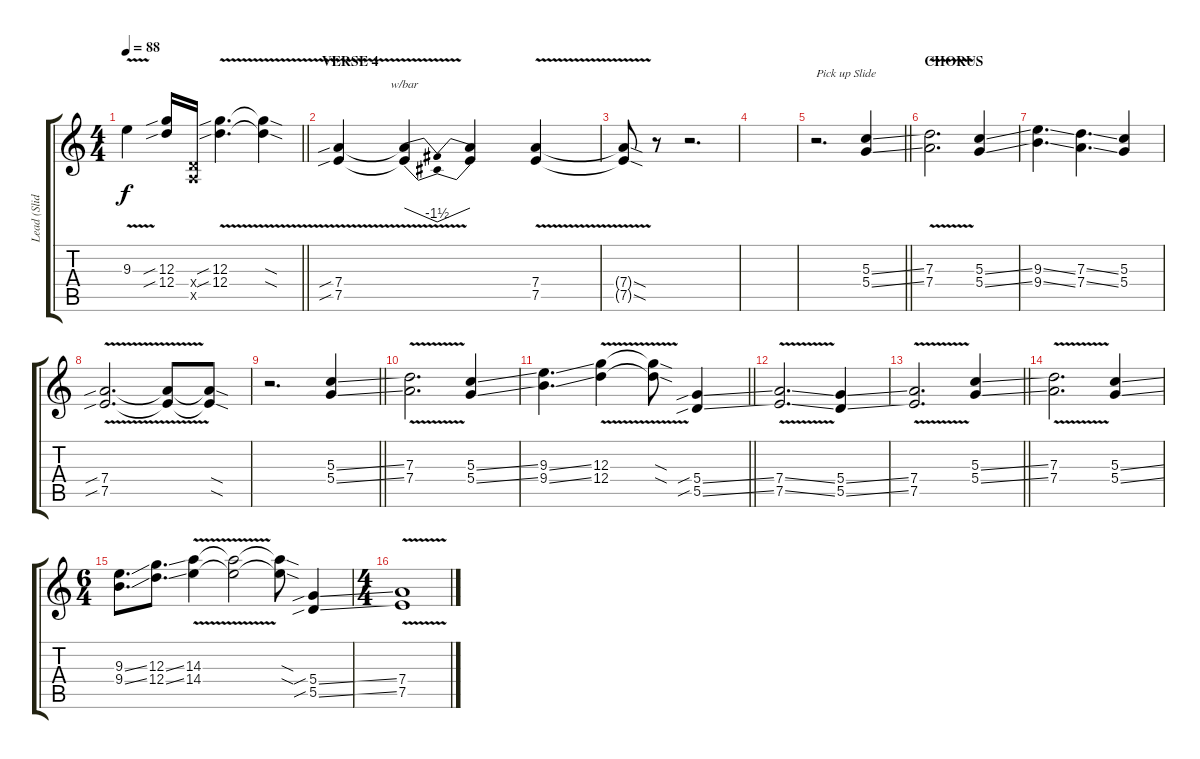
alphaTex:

\track ("Lead (Slide)" "Lead (Slid") {instrument overdrivenguitar}
\staff {score tabs}
\tuning (E4 B3 G3 D3 A2 E2) {hide}
\ts (4 4)
\tempo 88
\clef g2
\barLineRight lightlight
\ks c
9.3{v}.4{dy f} (12.3{sib} 12.4{sib}).16 (0.4{x} 0.5{x}).16 (12.3{sib} 12.4{v sib}).4{d} (12.3{sod t} 12.4{sod t}).4 |
\section ("" "VERSE 4")
(7.4{v sib} 7.5{v sib}).4 (7.4{t} 7.5{t}).4{tbe (dip default 0 0 30 -6 60 0)} (7.4{t} 7.5{t}).4 (7.4{v} 7.5).4 |
(7.4{sod t} 7.5{sod t}).8{volume 14} r.8 r.2{d} |
|
\barLineRight lightlight
r.2{d txt "Pick up Slide"} (5.3{ss} 5.4{ss}).4 |
\section ("" "CHORUS")
(7.3{v} 7.4{v}).2{d} (5.3{ss} 5.4{ss}).4 |
(9.3{ss} 9.4{ss}).4{d} (7.3{ss} 7.4{ss}).4{d} (5.3 5.4).4 |
(7.4{v sib} 7.5{v sib}).2{d} (7.4{t} 7.5{t}).8 (7.4{sod t} 7.5{sod t}).8 |
\barLineRight lightlight
r.2{d} (5.3{ss} 5.4{ss}).4 |
(7.3{v} 7.4{v}).2{d} (5.3{ss} 5.4{ss}).4 |
\barLineRight lightlight
(9.3{ss} 9.4{ss}).4{d} (12.3{v} 12.4{v}).4 (12.3{sod t} 12.4{sod t}).8 (5.4{sib ss} 5.5{sib ss}).4 |
(7.4{v ss} 7.5{v ss}).2{d} (5.4{ss} 5.5{ss}).4 |
\barLineRight lightlight
(7.4{v} 7.5{v}).2{d} (5.3{ss} 5.4{ss}).4 |
(7.3{v} 7.4{v}).2{d} (5.3{ss} 5.4{ss}).4 |
\ts (6 4)
(9.3{ss} 9.4{ss}).8{d} (12.3{ss} 12.4{ss}).8{d} (14.3{v} 14.4{v}).4 (14.3{t} 14.4{t}).2 (14.3{sod t} 14.4{sod t}).8 (5.4{sib ss} 5.5{sib ss}).4 |
\ts (4 4)
(7.4{v} 7.5{v}).1
